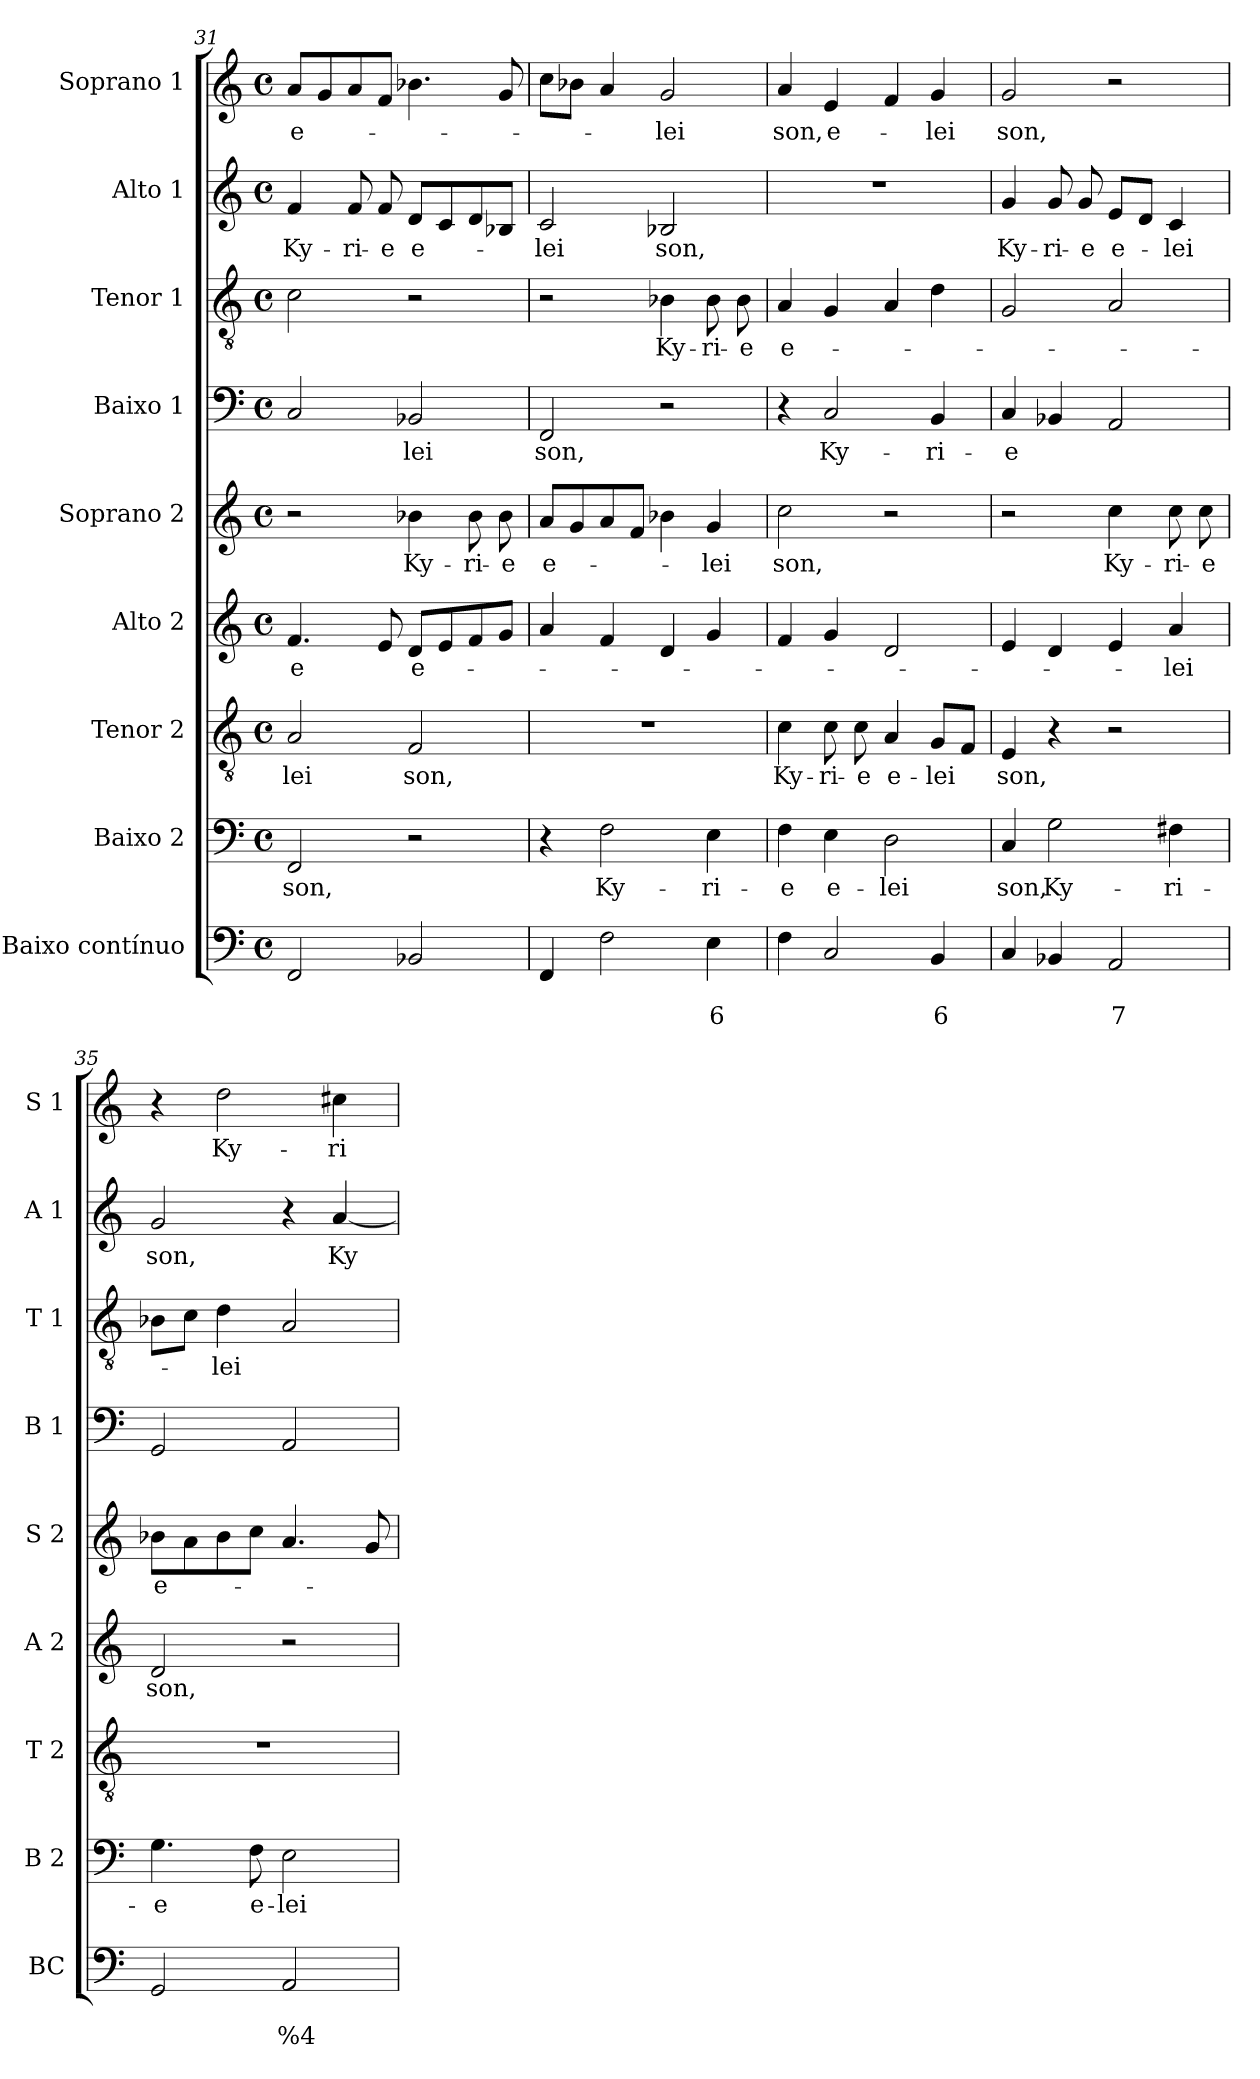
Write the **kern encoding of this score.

**kern	**text	**text	**kern	**text	**kern	**text	**kern	**text	**kern	**text	**kern	**text	**kern	**text	**kern	**text	**kern	**text
*part9	*part9	*part9	*part8	*part8	*part7	*part7	*part6	*part6	*part5	*part5	*part4	*part4	*part3	*part3	*part2	*part2	*part1	*part1
*staff9	*staff9	*staff9	*staff8	*staff8	*staff7	*staff7	*staff6	*staff6	*staff5	*staff5	*staff4	*staff4	*staff3	*staff3	*staff2	*staff2	*staff1	*staff1
*I"Baixo contínuo	*	*	*I"Baixo 2	*	*I"Tenor 2	*	*I"Alto 2	*	*I"Soprano 2	*	*I"Baixo 1	*	*I"Tenor 1	*	*I"Alto 1	*	*I"Soprano 1	*
*I'BC	*	*	*I'B 2	*	*I'T 2	*	*I'A 2	*	*I'S 2	*	*I'B 1	*	*I'T 1	*	*I'A 1	*	*I'S 1	*
*clefF4	*	*	*clefF4	*	*clefGv2	*	*clefG2	*	*clefG2	*	*clefF4	*	*clefGv2	*	*clefG2	*	*clefG2	*
*k[]	*	*	*k[]	*	*k[]	*	*k[]	*	*k[]	*	*k[]	*	*k[]	*	*k[]	*	*k[]	*
*C:	*	*	*C:	*	*C:	*	*C:	*	*C:	*	*C:	*	*C:	*	*C:	*	*C:	*
*M4/4	*	*	*M4/4	*	*M4/4	*	*M4/4	*	*M4/4	*	*M4/4	*	*M4/4	*	*M4/4	*	*M4/4	*
*met(c)	*	*	*met(c)	*	*met(c)	*	*met(c)	*	*met(c)	*	*met(c)	*	*met(c)	*	*met(c)	*	*met(c)	*
=31	=31	=31	=31	=31	=31	=31	=31	=31	=31	=31	=31	=31	=31	=31	=31	=31	=31	=31
!	!	!	!	!LO:LY:b	!	!LO:LY:b	!	!LO:LY:b	!	!	!	!	!	!	!	!LO:LY:b	!	!LO:LY:b
2FF/	.	.	2FF/	son,	2A/	-lei	4.f/	-e	2r	.	2C/	.	2c\	.	4f/	Ky-	8a/L	e-
.	.	.	.	.	.	.	.	.	.	.	.	.	.	.	.	.	8g/	.
!	!	!	!	!	!	!	!	!	!	!	!	!	!	!	!	!LO:LY:b	!	!
.	.	.	.	.	.	.	.	.	.	.	.	.	.	.	8f/	-ri-	8a/	.
!	!	!	!	!	!	!	!	!	!	!	!	!	!	!	!	!LO:LY:b	!	!
.	.	.	.	.	.	.	8e/	.	.	.	.	.	.	.	8f/	-e	8f/J	.
!	!	!	!	!	!	!LO:LY:b	!	!LO:LY:b	!	!LO:LY:b	!	!LO:LY:b	!	!	!	!LO:LY:b	!	!
2BB-X/	.	.	2r	.	2F/	son,	8d/L	e-	4b-X\	Ky-	2BB-X/	-lei	2r	.	8d/L	e-	4.b-X\	.
.	.	.	.	.	.	.	8e/	.	.	.	.	.	.	.	8c/	.	.	.
!	!	!	!	!	!	!	!	!	!	!LO:LY:b	!	!	!	!	!	!	!	!
.	.	.	.	.	.	.	8f/	.	8b-\	-ri-	.	.	.	.	8d/	.	.	.
!	!	!	!	!	!	!	!	!	!	!LO:LY:b	!	!	!	!	!	!	!	!
.	.	.	.	.	.	.	8g/J	.	8b-\	-e	.	.	.	.	8B-X/J	.	8g/	.
=32	=32	=32	=32	=32	=32	=32	=32	=32	=32	=32	=32	=32	=32	=32	=32	=32	=32	=32
*^	*	*	*	*	*	*	*	*	*	*	*	*	*	*	*	*	*	*
!	!	!	!	!	!	!	!	!	!	!	!LO:LY:b	!	!LO:LY:b	!	!	!	!LO:LY:b	!	!
4FF/	2ryy	.	.	4r	.	1r	.	4a/	.	8a/L	e-	2FF/	son,	2r	.	2c/	-lei	8cc\L	.
.	.	.	.	.	.	.	.	.	.	8g/	.	.	.	.	.	.	.	8b-X\J	.
!	!	!	!	!	!LO:LY:b	!	!	!	!	!	!	!	!	!	!	!	!	!	!
2F\	.	.	.	2F\	Ky-	.	.	4f/	.	8a/	.	.	.	.	.	.	.	4a/	.
.	.	.	.	.	.	.	.	.	.	8f/J	.	.	.	.	.	.	.	.	.
!	!	!	!	!	!	!	!	!	!	!	!	!	!	!	!LO:LY:b	!	!LO:LY:b	!	!LO:LY:b
.	2ryy	.	.	.	.	.	.	4d/	.	4b-X\	.	2r	.	4B-X\	Ky-	2B-X/	son,	2g/	-lei
!	!	!	!LO:LY:b	!	!LO:LY:b	!	!	!	!	!	!LO:LY:b	!	!	!	!LO:LY:b	!	!	!	!
4E\	.	.	6	4E\	-ri-	.	.	4g/	.	4g/	-lei	.	.	8B-\	-ri-	.	.	.	.
!	!	!	!	!	!	!	!	!	!	!	!	!	!	!	!LO:LY:b	!	!	!	!
.	.	.	.	.	.	.	.	.	.	.	.	.	.	8B-\	-e	.	.	.	.
=33	=33	=33	=33	=33	=33	=33	=33	=33	=33	=33	=33	=33	=33	=33	=33	=33	=33	=33	=33
!	!	!	!	!	!LO:LY:b	!	!LO:LY:b	!	!	!	!LO:LY:b	!	!	!	!LO:LY:b	!	!	!	!LO:LY:b
4F\	2ryy	.	.	4F\	-e	4c\	Ky-	4f/	.	2cc\	son,	4r	.	4A/	e-	1r	.	4a/	son,
!	!	!	!	!	!LO:LY:b	!	!LO:LY:b	!	!	!	!	!	!LO:LY:b	!	!	!	!	!	!LO:LY:b
2C/	.	.	.	4E\	e-	8c\	-ri-	4g/	.	.	.	2C/	Ky-	4G/	.	.	.	4e/	e-
!	!	!	!	!	!	!	!LO:LY:b	!	!	!	!	!	!	!	!	!	!	!	!
.	.	.	.	.	.	8c\	-e	.	.	.	.	.	.	.	.	.	.	.	.
!	!	!	!	!	!LO:LY:b	!	!LO:LY:b	!	!	!	!	!	!	!	!	!	!	!	!
.	2ryy	.	.	2D\	-lei	4A/	e-	2d/	.	2r	.	.	.	4A/	.	.	.	4f/	.
!	!	!	!LO:LY:b	!	!	!	!LO:LY:b	!	!	!	!	!	!LO:LY:b	!	!	!	!	!	!LO:LY:b
4BB/	.	.	6	.	.	8G/L	-lei	.	.	.	.	4BB/	-ri-	4d\	.	.	.	4g/	-lei
.	.	.	.	.	.	8F/J	.	.	.	.	.	.	.	.	.	.	.	.	.
!!LO:PB:g=z
=34	=34	=34	=34	=34	=34	=34	=34	=34	=34	=34	=34	=34	=34	=34	=34	=34	=34	=34	=34
!	!	!	!	!	!LO:LY:b	!	!LO:LY:b	!	!	!	!	!	!LO:LY:b	!	!	!	!LO:LY:b	!	!LO:LY:b
4C/	2ryy	.	.	4C/	son,	4E/	son,	4e/	.	2r	.	4C/	-e	2G/	.	4g/	Ky-	2g/	son,
!	!	!	!	!	!LO:LY:b	!	!	!	!	!	!	!	!	!	!	!	!LO:LY:b	!	!
4BB-X/	.	.	.	2G\	Ky-	4r	.	4d/	.	.	.	4BB-X/	.	.	.	8g/	-ri-	.	.
!	!	!	!	!	!	!	!	!	!	!	!	!	!	!	!	!	!LO:LY:b	!	!
.	.	.	.	.	.	.	.	.	.	.	.	.	.	.	.	8g/	-e	.	.
!	!	!	!LO:LY:b	!	!	!	!	!	!	!	!LO:LY:b	!	!	!	!	!	!LO:LY:b	!	!
2AA/	4ryy	.	7	.	.	2r	.	4e/	.	4cc\	Ky-	2AA/	.	2A/	.	8e/L	e-	2r	.
.	.	.	.	.	.	.	.	.	.	.	.	.	.	.	.	8d/J	.	.	.
!	!	!	!	!	!LO:LY:b	!	!	!	!LO:LY:b	!	!LO:LY:b	!	!	!	!	!	!LO:LY:b	!	!
.	4ryy	.	.	4F#X\	-ri-	.	.	4a/	-lei	8cc\	-ri-	.	.	.	.	4c/	-lei	.	.
!	!	!	!	!	!	!	!	!	!	!	!LO:LY:b	!	!	!	!	!	!	!	!
.	.	.	.	.	.	.	.	.	.	8cc\	-e	.	.	.	.	.	.	.	.
=35	=35	=35	=35	=35	=35	=35	=35	=35	=35	=35	=35	=35	=35	=35	=35	=35	=35	=35	=35
!	!	!	!	!	!LO:LY:b	!	!	!	!LO:LY:b	!	!LO:LY:b	!	!	!	!	!	!LO:LY:b	!	!
2GG/	2ryy	.	.	4.G\	-e	1r	.	2d/	son,	8b-X\L	e-	2GG/	.	8B-X\L	.	2g/	son,	4r	.
.	.	.	.	.	.	.	.	.	.	8a\	.	.	.	8c\J	.	.	.	.	.
!	!	!	!	!	!	!	!	!	!	!	!	!	!	!	!LO:LY:b	!	!	!	!LO:LY:b
.	.	.	.	.	.	.	.	.	.	8b-\	.	.	.	4d\	-lei	.	.	2dd\	Ky-
!	!	!	!	!	!LO:LY:b	!	!	!	!	!	!	!	!	!	!	!	!	!	!
.	.	.	.	8F\	e-	.	.	.	.	8cc\J	.	.	.	.	.	.	.	.	.
!	!	!	!LO:LY:b	!	!LO:LY:b	!	!	!	!	!	!	!	!	!	!	!	!	!	!
2AA/	4ryy	.	%4	2E\	-lei	.	.	2r	.	4.a/	.	2AA/	.	2A/	.	4r	.	.	.
!	!	!	!	!	!	!	!	!	!	!	!	!	!	!	!	!	!LO:LY:b	!	!LO:LY:b
.	4ryy	.	.	.	.	.	.	.	.	.	.	.	.	.	.	[4a/	Ky-	4cc#X\	-ri-
.	.	.	.	.	.	.	.	.	.	8g/	.	.	.	.	.	.	.	.	.
*v	*v	*	*	*	*	*	*	*	*	*	*	*	*	*	*	*	*	*	*
=	=	=	=	=	=	=	=	=	=	=	=	=	=	=	=	=	=	=
*-	*-	*-	*-	*-	*-	*-	*-	*-	*-	*-	*-	*-	*-	*-	*-	*-	*-	*-
